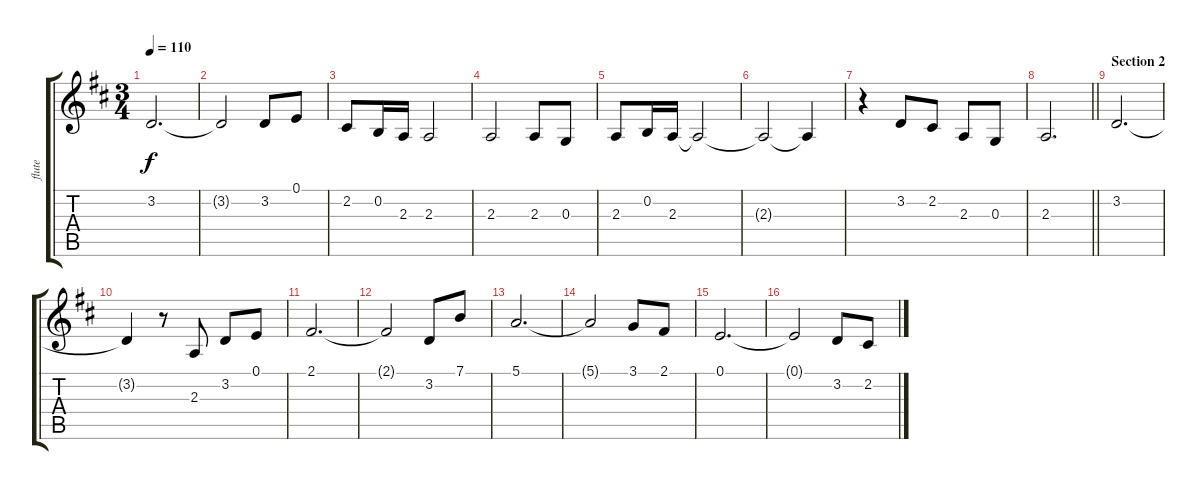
\track ("flute" "flute") {instrument flute}
\staff {score tabs}
\tuning (E4 B3 G3 D3 A2 E2) {hide}
\ts (3 4)
\tempo 110
\clef g2
\ks d
3.2.2{d dy f} |
3.2{t}.2 3.2.8 0.1.8 |
2.2.8 0.2.16 2.3.16 2.3.2 |
2.3.2 2.3.8 0.3.8 |
2.3.8 0.2.16 2.3.16 2.3{t}.2 |
2.3{t}.2 2.3{t}.4 |
r.4 3.2.8 2.2.8 2.3.8 0.3.8 |
\barLineRight lightlight
2.3.2{d} |
\section ("" "Section 2")
3.2.2{d} |
3.2{t}.4 r.8 2.3.8 3.2.8 0.1.8 |
2.1.2{d} |
2.1{t}.2 3.2.8 7.1.8 |
5.1.2{d} |
5.1{t}.2 3.1.8 2.1.8 |
0.1.2{d} |
0.1{t}.2 3.2.8 2.2.8
